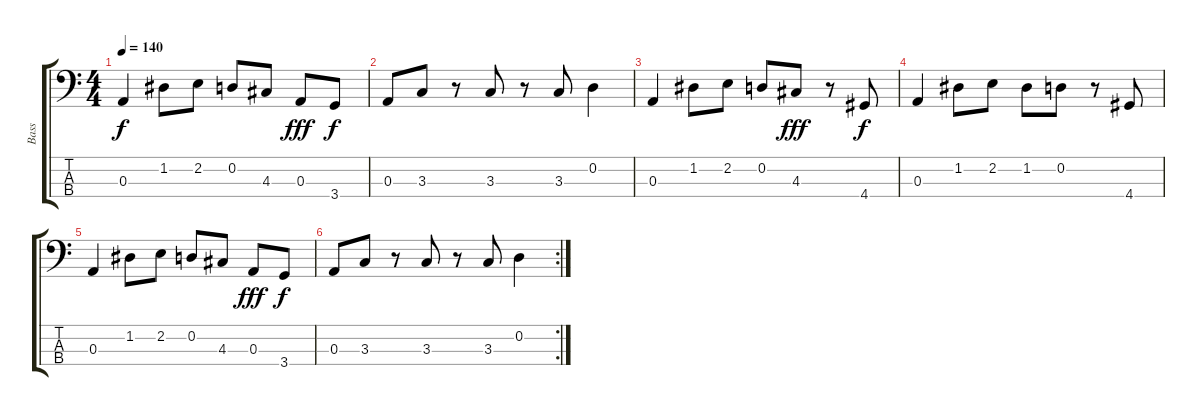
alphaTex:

\track ("Bass" "Bass") {instrument electricbassfinger}
\staff {score tabs}
\tuning (G2 D2 A1 E1) {hide}
\ts (4 4)
\tempo 140
\clef f4
\ks c
0.3.4{dy f} 1.2.8 2.2.8 0.2.8 4.3.8 0.3.8{dy fff} 3.4.8{dy f} |
0.3.8 3.3.8 r.8 3.3.8 r.8 3.3.8 0.2.4 |
0.3.4 1.2.8 2.2.8 0.2.8 4.3.8{dy fff} r.8 4.4.8{dy f} |
0.3.4 1.2.8 2.2.8 1.2.8 0.2.8 r.8 4.4.8 |
0.3.4 1.2.8 2.2.8 0.2.8 4.3.8 0.3.8{dy fff} 3.4.8{dy f} |
\rc 2
0.3.8 3.3.8 r.8 3.3.8 r.8 3.3.8 0.2.4
